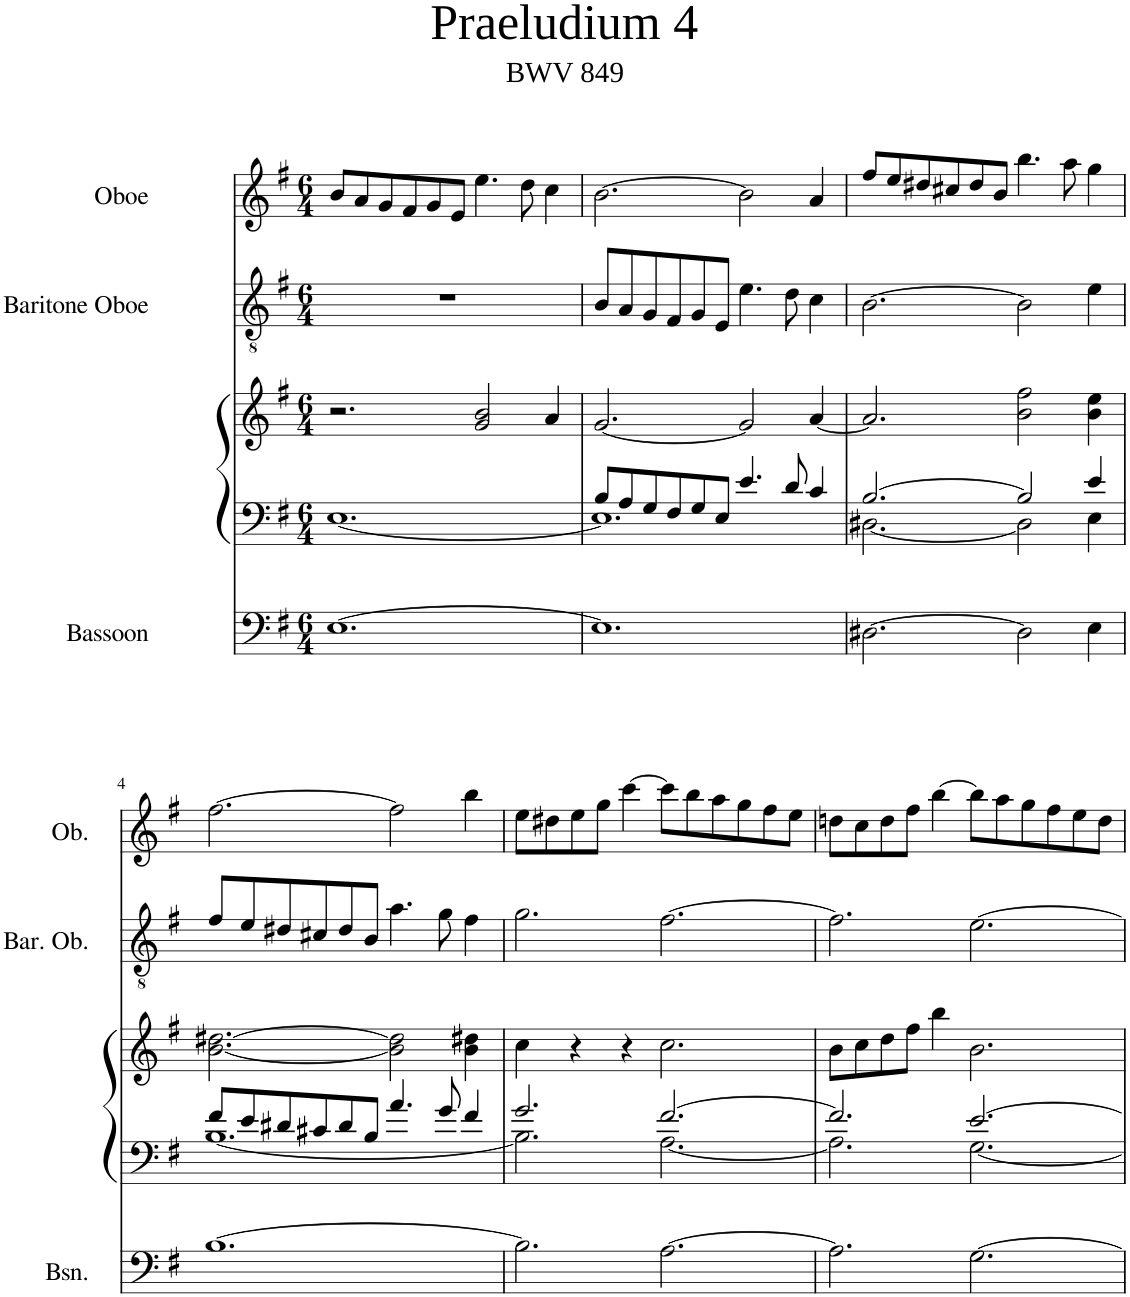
**kern	**kern	**kern	**kern	**kern	**kern
*part5	*part4	*part4	*part3	*part2	*part1
*staff6	*staff5	*staff4	*staff3	*staff2	*staff1
*I"Bassoon	*I"Piano	*	*I"Violoncello	*I"Baritone Oboe	*I"Oboe
*I'Bsn.	*I'Pno	*	*I'Vc.	*I'Bar. Ob.	*I'Ob.
*	*	*	*stria5	*	*
*clefF4	*clefF4	*clefG2	*clefF4	*clefGv2	*clefG2
*k[f#]	*k[f#]	*k[f#]	*k[f#]	*k[f#]	*k[f#]
*M6/4	*M6/4	*M6/4	*M6/4	*M6/4	*M6/4
=1	=1	=1	=1	=1	=1
*	*^	*	*	*	*
[1.E	1.ryy	[1.E	2.r	[1.E	1.r	8b/L
.	.	.	.	.	.	8a/
.	.	.	.	.	.	8g/
.	.	.	.	.	.	8f#/
.	.	.	.	.	.	8g/
.	.	.	.	.	.	8e/J
.	.	.	2g/ 2b/	.	.	4.ee\
.	.	.	.	.	.	8dd\
.	.	.	4a/	.	.	4cc\
=2	=2	=2	=2	=2	=2	=2
1.E]	8B/L	1.E]	[2.g/	1.E]	8B/L	[2.b\
.	8A/	.	.	.	8A/	.
.	8G/	.	.	.	8G/	.
.	8F#/	.	.	.	8F#/	.
.	8G/	.	.	.	8G/	.
.	8E/J	.	.	.	8E/J	.
.	4.e/	.	2g/]	.	4.e\	2b\]
.	8d/	.	.	.	8d\	.
.	4c/	.	[4a/	.	4c\	4a/
=3	=3	=3	=3	=3	=3	=3
[2.D#X\	[2.B/	[2.D#X\	2.a/]	[2.D#X	[2.B\	8ff#/L
.	.	.	.	.	.	8ee/
.	.	.	.	.	.	8dd#X/
.	.	.	.	.	.	8cc#X/
.	.	.	.	.	.	8dd#/
.	.	.	.	.	.	8b/J
2D#\]	2B/]	2D#\]	2b\ 2ff#\	2D#]	2B\]	4.bb\
.	.	.	.	.	.	8aa\
4E\	4e/	4E\	4b\ 4ee\	4E	4e\	4gg\
!!LO:LB:g=z
=4	=4	=4	=4	=4	=4	=4
*	*	*	*	*k[f#]	*k[f#]	*
[1.B	8f#/L	[1.B	[2.b\ [2.dd#X\	[1.B	8f#/L	[2.ff#\
.	8e/	.	.	.	8e/	.
.	8d#X/	.	.	.	8d#X/	.
.	8c#X/	.	.	.	8c#X/	.
.	8d#/	.	.	.	8d#/	.
.	8B/J	.	.	.	8B/J	.
.	4.a/	.	2b\] 2dd#\]	.	4.a\	2ff#\]
.	8g/	.	.	.	8g\	.
.	4f#/	.	4b\ 4dd#X\	.	4f#\	4bb\
=5	=5	=5	=5	=5	=5	=5
2.B\]	2.g/	2.B\]	4cc\	2.B]	2.g\	8ee\L
.	.	.	.	.	.	8dd#X\
.	.	.	4r	.	.	8ee\
.	.	.	.	.	.	8gg\J
.	.	.	4r	.	.	[4ccc\
[2.A\	[2.f#/	[2.A\	2.cc\	[2.A	[2.f#\	8ccc\L]
.	.	.	.	.	.	8bb\
.	.	.	.	.	.	8aa\
.	.	.	.	.	.	8gg\
.	.	.	.	.	.	8ff#\
.	.	.	.	.	.	8ee\J
=6	=6	=6	=6	=6	=6	=6
2.A\]	2.f#/]	2.A\]	8b\L	2.A]	2.f#\]	8ddn\L
.	.	.	8cc\	.	.	8cc\
.	.	.	8dd\	.	.	8dd\
.	.	.	8ff#\J	.	.	8ff#\J
.	.	.	4bb\	.	.	[4bb\
[2.G\	[2.e/	[2.G\	2.b\	[2.G	[2.e\	8bb\L]
.	.	.	.	.	.	8aa\
.	.	.	.	.	.	8gg\
.	.	.	.	.	.	8ff#\
.	.	.	.	.	.	8ee\
.	.	.	.	.	.	8dd\J
*	*v	*v	*	*	*	*
=	=	=	=	=	=
*-	*-	*-	*-	*-	*-
